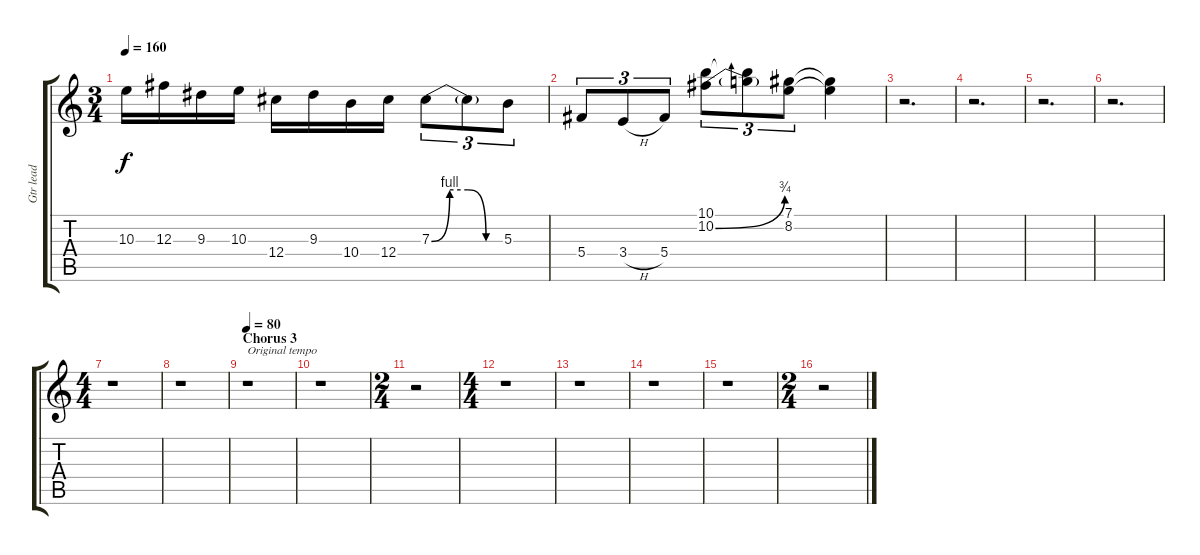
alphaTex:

\track ("Gtr lead" "Gtr lead") {instrument overdrivenguitar}
\staff {score tabs}
\tuning (Db4 Ab3 Gb3 Db3 Ab2 Db2) {hide}
\ts (3 4)
\tempo 160
\clef g2
\ks c
10.3.16{dy f} 12.3.16 9.3.16 10.3.16 12.4.16 9.3.16 10.4.16 12.4.16 7.3{be (custom 0 0 15 4 30 4 45 0 60 0)}.8{tu (3 2)} 7.3{t}.8{tu (3 2)} 5.3.8{tu (3 2)} |
5.4.8{tu (3 2)} 3.4{h}.8{tu (3 2)} 5.4.8{tu (3 2)} (10.1 10.2{be (bend 0 0 60 3)}).8{tu (3 2)} (10.1{t} 10.2{t}).8{tu (3 2)} (7.1 8.2).8{tu (3 2)} (7.1{t} 8.2{t}).4 |
r.2{d} |
r.2{d} |
r.2{d} |
r.2{d} |
\ts (4 4)
r.1 |
r.1 |
\section ("" "Chorus 3")
\tempo 80
r.1{txt "Original tempo"} |
r.1 |
\ts (2 4)
r.2 |
\ts (4 4)
r.1 |
r.1 |
r.1 |
r.1 |
\ts (2 4)
r.2
